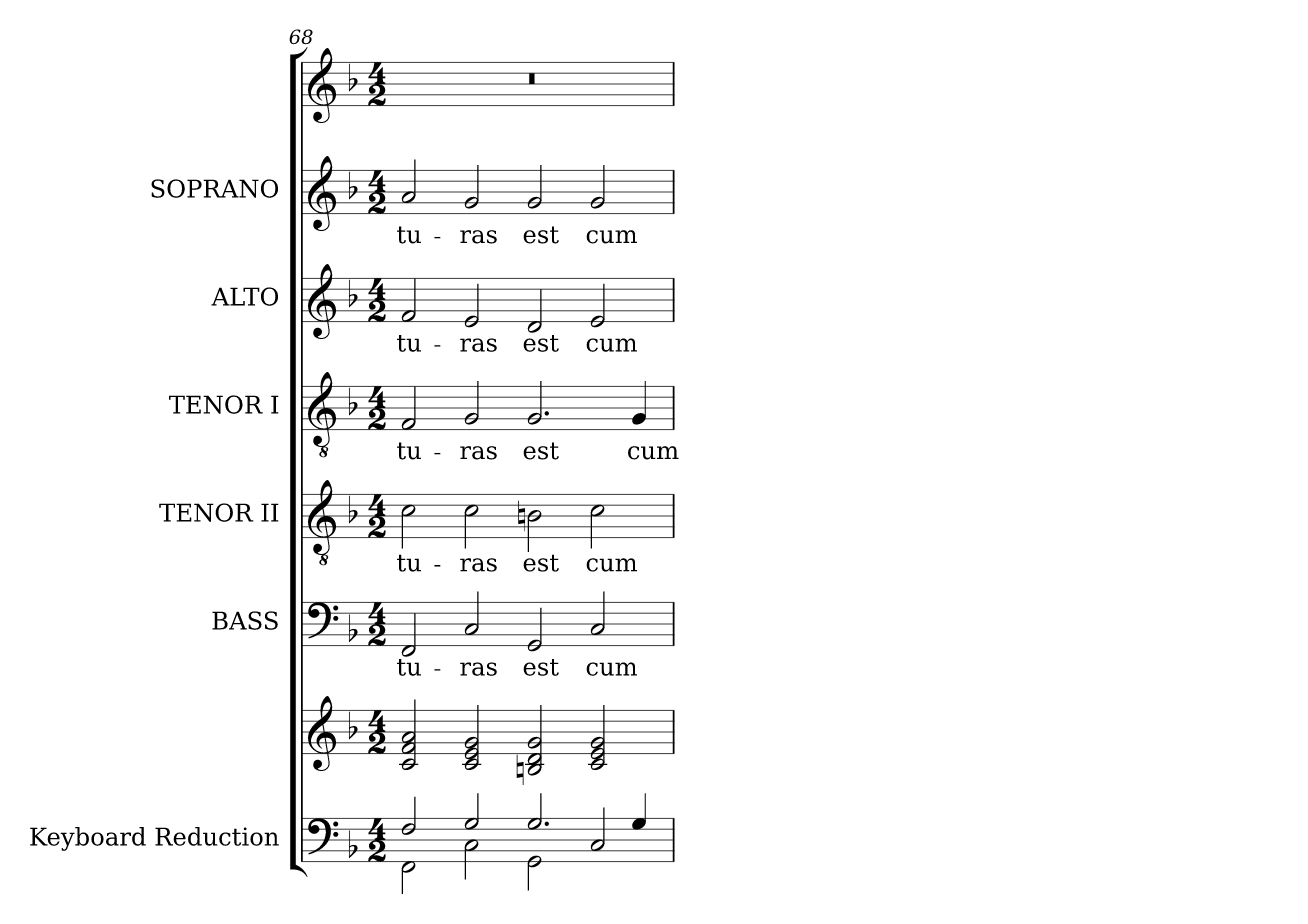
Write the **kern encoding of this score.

**kern	**kern	**kern	**text	**kern	**text	**kern	**text	**kern	**text	**kern	**text	**kern
*part7	*part7	*part6	*part6	*part5	*part5	*part4	*part4	*part3	*part3	*part2	*part2	*part1
*staff8	*staff7	*staff6	*staff6	*staff5	*staff5	*staff4	*staff4	*staff3	*staff3	*staff2	*staff2	*staff1
*I"Keyboard Reduction	*	*I"BASS	*	*I"TENOR II	*	*I"TENOR I	*	*I"ALTO	*	*I"SOPRANO	*	*
*I'Reduc.	*	*I'B.	*	*I'T. II	*	*I'T. I	*	*I'A.	*	*I'S.	*	*
*clefF4	*clefG2	*clefF4	*	*clefGv2	*	*clefGv2	*	*clefG2	*	*clefG2	*	*clefG2
*	*	*	*	*ITrd7c12	*	*ITrd7c12	*	*	*	*	*	*
*k[b-]	*k[b-]	*k[b-]	*	*k[b-]	*	*k[b-]	*	*k[b-]	*	*k[b-]	*	*k[b-]
*F:	*F:	*F:	*	*F:	*	*F:	*	*F:	*	*F:	*	*F:
*M4/2	*M4/2	*M4/2	*	*M4/2	*	*M4/2	*	*M4/2	*	*M4/2	*	*M4/2
=68	=68	=68	=68	=68	=68	=68	=68	=68	=68	=68	=68	=68
*^	*	*	*	*	*	*	*	*	*	*	*	*
!	!	!	!	!LO:LY:b:color=#000000	!	!	!	!	!	!	!	!	!
!	!	!	!	!	!	!LO:LY:b:color=#000000	!	!	!	!	!	!	!
!	!	!	!	!	!	!	!	!LO:LY:b:color=#000000	!	!	!	!	!
!	!	!	!	!	!	!	!	!	!	!LO:LY:b:color=#000000	!	!	!
!	!	!	!	!	!	!	!	!	!	!	!	!LO:LY:b:color=#000000	!LO:N:vis=1
2Fi/	2FFi\	2ci/ 2fi 2ai	2FFi/	-tu-	2Ci\	-tu-	2FFi/	-tu-	2fi/	-tu-	2ai/	-tu-	0r
!	!	!	!	!LO:LY:b:color=#000000	!	!	!	!	!	!	!	!	!
!	!	!	!	!	!	!LO:LY:b:color=#000000	!	!	!	!	!	!	!
!	!	!	!	!	!	!	!	!LO:LY:b:color=#000000	!	!	!	!	!
!	!	!	!	!	!	!	!	!	!	!LO:LY:b:color=#000000	!	!	!
!	!	!	!	!	!	!	!	!	!	!	!	!LO:LY:b:color=#000000	!
2Gi/	2Ci\	2ci/ 2ei 2gi	2Ci/	-ras	2Ci\	-ras	2GGi/	-ras	2ei/	-ras	2gi/	-ras	.
!	!	!	!	!LO:LY:b:color=#000000	!	!	!	!	!	!	!	!	!
!	!	!	!	!	!	!LO:LY:b:color=#000000	!	!	!	!	!	!	!
!	!	!	!	!	!	!	!	!LO:LY:b:color=#000000	!	!	!	!	!
!	!	!	!	!	!	!	!	!	!	!LO:LY:b:color=#000000	!	!	!
!	!	!	!	!	!	!	!	!	!	!	!	!LO:LY:b:color=#000000	!
2.Gi/	2GGi\	2Bni/ 2di 2gi	2GGi/	est	2BBni\	est	2.GGi/	est	2di/	est	2gi/	est	.
!	!	!	!	!LO:LY:b:color=#000000	!	!	!	!	!	!	!	!	!
!	!	!	!	!	!	!LO:LY:b:color=#000000	!	!	!	!	!	!	!
!	!	!	!	!	!	!	!	!	!	!LO:LY:b:color=#000000	!	!	!
!	!	!	!	!	!	!	!	!	!	!	!	!LO:LY:b:color=#000000	!
.	2Ci/	2ci/ 2ei 2gi	2Ci/	cum	2Ci\	cum	.	.	2ei/	cum	2gi/	cum	.
!	!	!	!	!	!	!	!	!LO:LY:b:color=#000000	!	!	!	!	!
4Gi/	.	.	.	.	.	.	4GGi/	cum	.	.	.	.	.
*v	*v	*	*	*	*	*	*	*	*	*	*	*	*
=	=	=	=	=	=	=	=	=	=	=	=	=
*-	*-	*-	*-	*-	*-	*-	*-	*-	*-	*-	*-	*-
